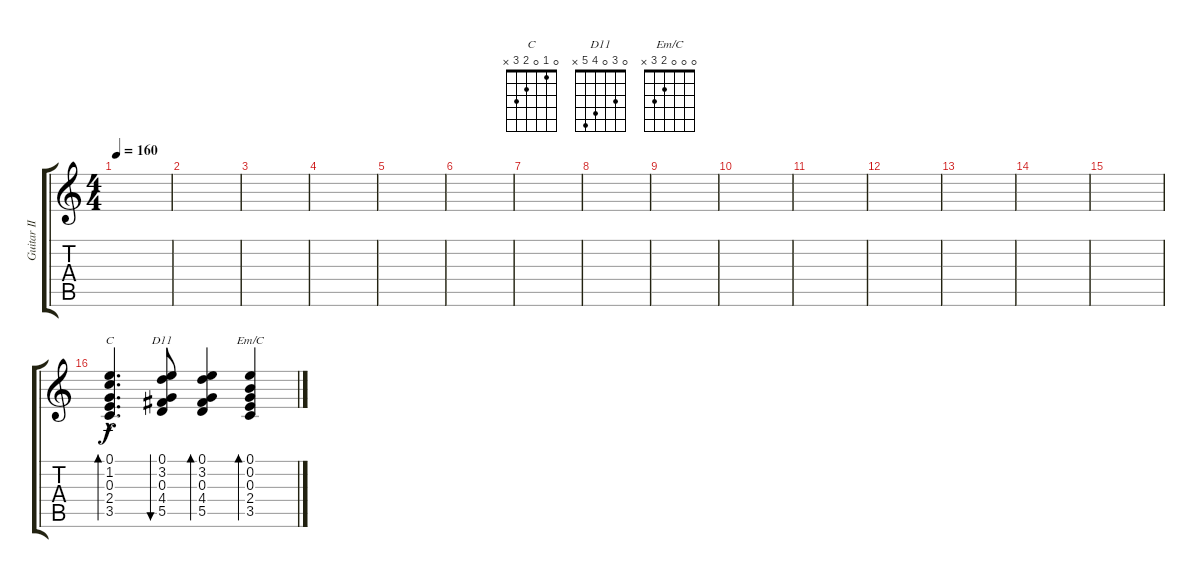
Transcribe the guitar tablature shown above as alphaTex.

\track ("Guitar II" "Guitar II") {instrument overdrivenguitar}
\staff {score tabs}
\tuning (E4 B3 G3 D3 A2 E2) {hide}
\chord ("C" 0 1 0 2 3 x)
\chord ("D11" 0 3 0 4 5 x)
\chord ("Em/C" 0 0 0 2 3 x)
\ts (4 4)
\tempo 160
\clef g2
\ks c
|
|
|
|
|
|
|
|
|
|
|
|
|
|
|
(0.1{hac} 1.2{hac} 0.3{hac} 2.4{hac} 3.5{hac}).4{d bd 240 ch "C" instrument acousticguitarsteel} (0.1 3.2 0.3 4.4 5.5).8{bu 60 ch "D11" dy f} (0.1 3.2 0.3 4.4 5.5).4{bd 60} (0.1 0.2 0.3 2.4 3.5).4{bd 60 ch "Em/C"}
